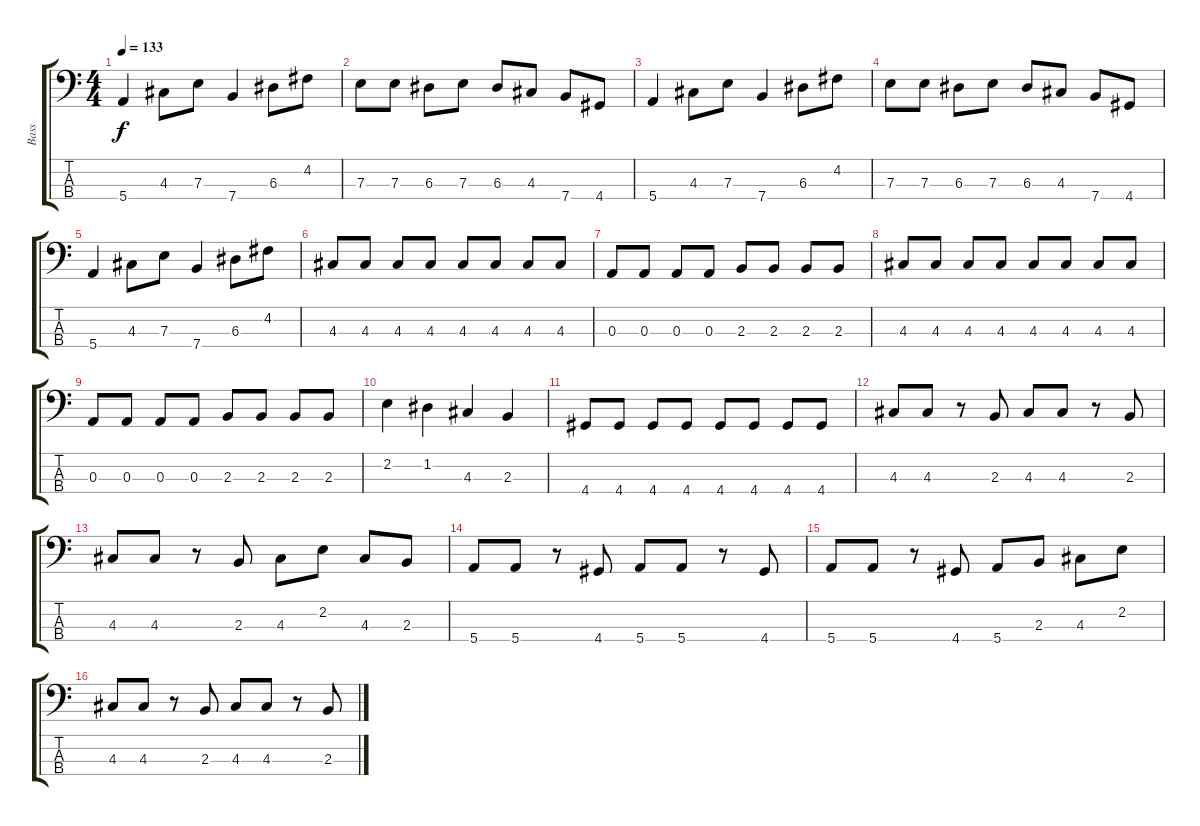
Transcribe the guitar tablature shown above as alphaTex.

\track ("Bass" "Bass") {instrument electricbassfinger}
\staff {score tabs}
\tuning (G2 D2 A1 E1) {hide}
\ts (4 4)
\tempo 133
\clef f4
\ks c
5.4.4{dy f} 4.3.8 7.3.8 7.4.4 6.3.8 4.2.8 |
7.3.8 7.3.8 6.3.8 7.3.8 6.3.8 4.3.8 7.4.8 4.4.8 |
5.4.4 4.3.8 7.3.8 7.4.4 6.3.8 4.2.8 |
7.3.8 7.3.8 6.3.8 7.3.8 6.3.8 4.3.8 7.4.8 4.4.8 |
5.4.4 4.3.8 7.3.8 7.4.4 6.3.8 4.2.8 |
4.3.8 4.3.8 4.3.8 4.3.8 4.3.8 4.3.8 4.3.8 4.3.8 |
0.3.8 0.3.8 0.3.8 0.3.8 2.3.8 2.3.8 2.3.8 2.3.8 |
4.3.8 4.3.8 4.3.8 4.3.8 4.3.8 4.3.8 4.3.8 4.3.8 |
0.3.8 0.3.8 0.3.8 0.3.8 2.3.8 2.3.8 2.3.8 2.3.8 |
2.2.4 1.2.4 4.3.4 2.3.4 |
4.4.8 4.4.8 4.4.8 4.4.8 4.4.8 4.4.8 4.4.8 4.4.8 |
4.3.8 4.3.8 r.8 2.3.8 4.3.8 4.3.8 r.8 2.3.8 |
4.3.8 4.3.8 r.8 2.3.8 4.3.8 2.2.8 4.3.8 2.3.8 |
5.4.8 5.4.8 r.8 4.4.8 5.4.8 5.4.8 r.8 4.4.8 |
5.4.8 5.4.8 r.8 4.4.8 5.4.8 2.3.8 4.3.8 2.2.8 |
4.3.8 4.3.8 r.8 2.3.8 4.3.8 4.3.8 r.8 2.3.8
